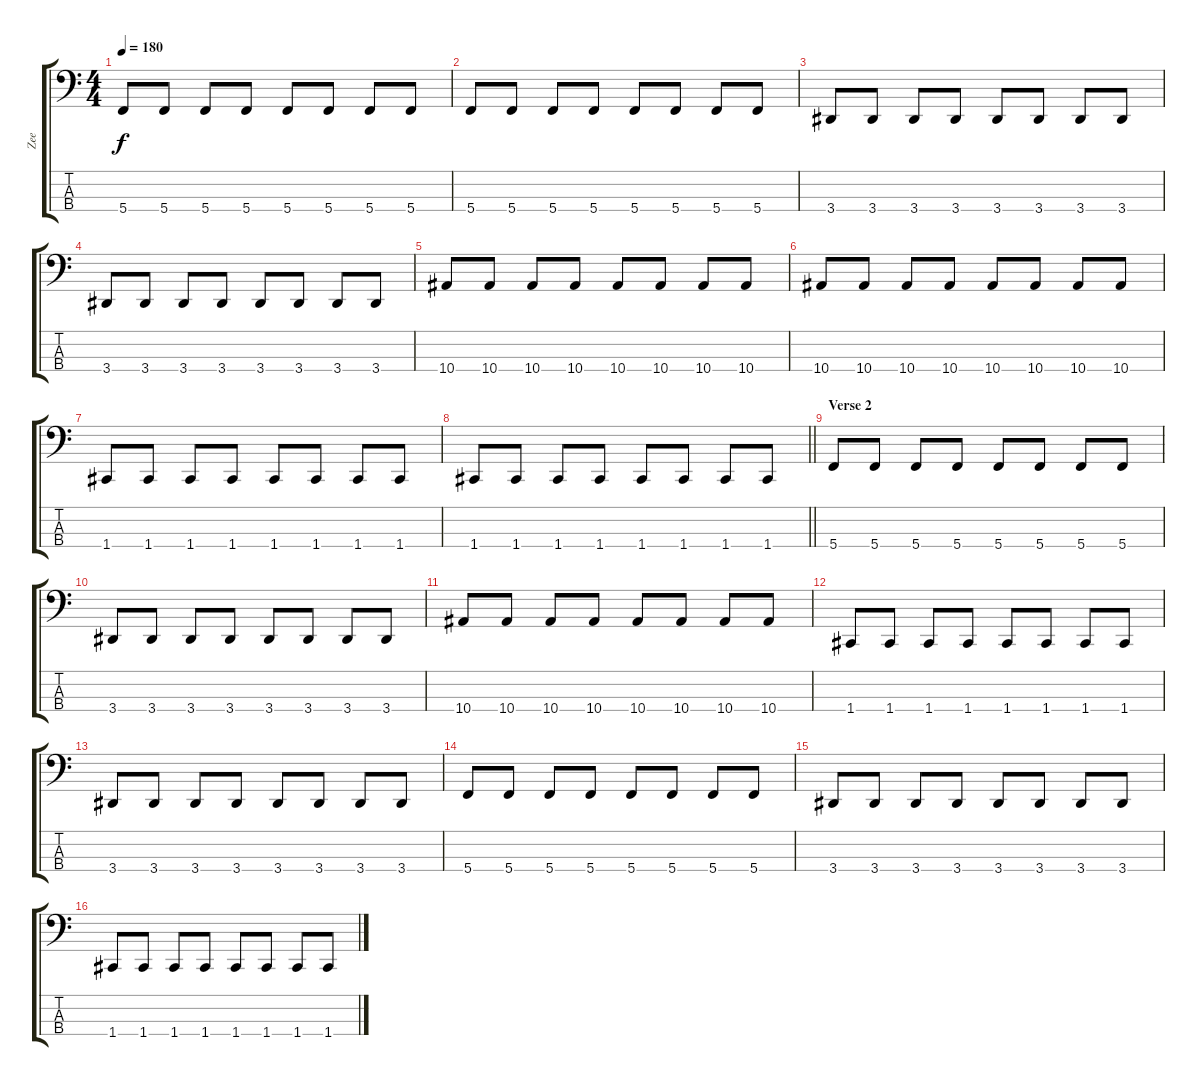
\track ("Zee" "Zee") {instrument electricbassfinger}
\staff {score tabs}
\tuning (F2 C2 G1 C1) {hide}
\ts (4 4)
\tempo 180
\clef f4
\ks c
5.4.8{dy f} 5.4.8 5.4.8 5.4.8 5.4.8 5.4.8 5.4.8 5.4.8 |
5.4.8 5.4.8 5.4.8 5.4.8 5.4.8 5.4.8 5.4.8 5.4.8 |
3.4.8 3.4.8 3.4.8 3.4.8 3.4.8 3.4.8 3.4.8 3.4.8 |
3.4.8 3.4.8 3.4.8 3.4.8 3.4.8 3.4.8 3.4.8 3.4.8 |
10.4.8 10.4.8 10.4.8 10.4.8 10.4.8 10.4.8 10.4.8 10.4.8 |
10.4.8 10.4.8 10.4.8 10.4.8 10.4.8 10.4.8 10.4.8 10.4.8 |
1.4.8 1.4.8 1.4.8 1.4.8 1.4.8 1.4.8 1.4.8 1.4.8 |
\barLineRight lightlight
1.4.8 1.4.8 1.4.8 1.4.8 1.4.8 1.4.8 1.4.8 1.4.8 |
\section ("" "Verse 2")
5.4.8 5.4.8 5.4.8 5.4.8 5.4.8 5.4.8 5.4.8 5.4.8 |
3.4.8 3.4.8 3.4.8 3.4.8 3.4.8 3.4.8 3.4.8 3.4.8 |
10.4.8 10.4.8 10.4.8 10.4.8 10.4.8 10.4.8 10.4.8 10.4.8 |
1.4.8 1.4.8 1.4.8 1.4.8 1.4.8 1.4.8 1.4.8 1.4.8 |
3.4.8 3.4.8 3.4.8 3.4.8 3.4.8 3.4.8 3.4.8 3.4.8 |
5.4.8 5.4.8 5.4.8 5.4.8 5.4.8 5.4.8 5.4.8 5.4.8 |
3.4.8 3.4.8 3.4.8 3.4.8 3.4.8 3.4.8 3.4.8 3.4.8 |
1.4.8 1.4.8 1.4.8 1.4.8 1.4.8 1.4.8 1.4.8 1.4.8
